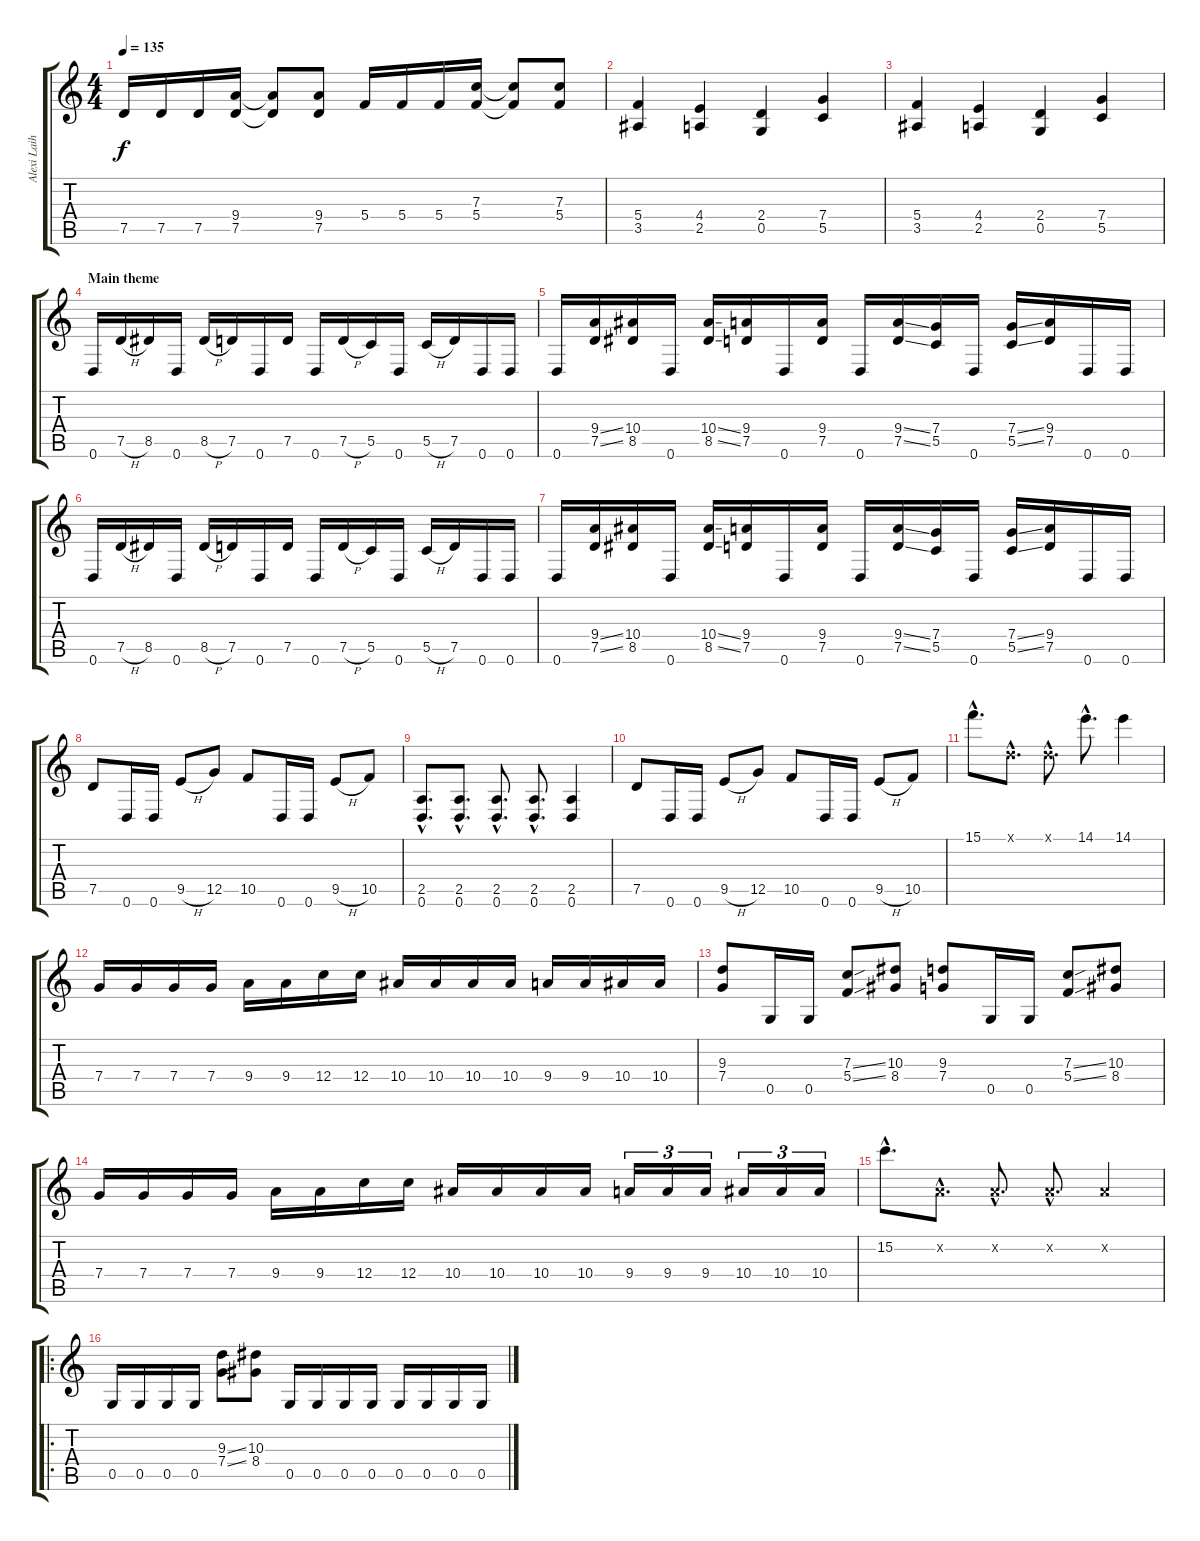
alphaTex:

\track ("Alexi Laiho" "Alexi Laih") {instrument distortionguitar}
\staff {score tabs}
\tuning (D4 A3 F3 C3 G2 D2) {hide}
\ts (4 4)
\tempo 135
\clef g2
\ks c
7.5.16{dy f} 7.5.16 7.5.16 (9.4 7.5).16 (9.4{t} 7.5{t}).8 (9.4 7.5).8 5.4.16 5.4.16 5.4.16 (7.3 5.4).16 (7.3{t} 5.4{t}).8 (7.3 5.4).8 |
(5.4 3.5).4 (4.4 2.5).4 (2.4 0.5).4 (7.4 5.5).4 |
(5.4 3.5).4 (4.4 2.5).4 (2.4 0.5).4 (7.4 5.5).4 |
\section ("" "Main theme")
0.6.16 7.5{h}.16 8.5.16 0.6.16 8.5{h}.16 7.5.16 0.6.16 7.5.16 0.6.16 7.5{h}.16 5.5.16 0.6.16 5.5{h}.16 7.5.16 0.6.16 0.6.16 |
0.6.16 (9.4{ss} 7.5{ss}).16 (10.4 8.5).16 0.6.16 (10.4{ss} 8.5{ss}).16 (9.4 7.5).16 0.6.16 (9.4 7.5).16 0.6.16 (9.4{ss} 7.5{ss}).16 (7.4 5.5).16 0.6.16 (7.4{ss} 5.5{ss}).16 (9.4 7.5).16 0.6.16 0.6.16 |
0.6.16 7.5{h}.16 8.5.16 0.6.16 8.5{h}.16 7.5.16 0.6.16 7.5.16 0.6.16 7.5{h}.16 5.5.16 0.6.16 5.5{h}.16 7.5.16 0.6.16 0.6.16 |
0.6.16 (9.4{ss} 7.5{ss}).16 (10.4 8.5).16 0.6.16 (10.4{ss} 8.5{ss}).16 (9.4 7.5).16 0.6.16 (9.4 7.5).16 0.6.16 (9.4{ss} 7.5{ss}).16 (7.4 5.5).16 0.6.16 (7.4{ss} 5.5{ss}).16 (9.4 7.5).16 0.6.16 0.6.16 |
7.5.8 0.6.16 0.6.16 9.5{h}.8 12.5.8 10.5.8 0.6.16 0.6.16 9.5{h}.8 10.5.8 |
(2.5{hac} 0.6{hac}).8{d} (2.5{hac} 0.6{hac}).8{d} (2.5{hac} 0.6{hac}).8{d} (2.5{hac} 0.6{hac}).8{d} (2.5 0.6).4 |
7.5.8 0.6.16 0.6.16 9.5{h}.8 12.5.8 10.5.8 0.6.16 0.6.16 9.5{h}.8 10.5.8 |
15.1{hac}.8{d} 0.1{hac x}.8{d} 0.1{hac x}.8{d} 14.1{hac}.8{d} 14.1.4 |
7.4.16 7.4.16 7.4.16 7.4.16 9.4.16 9.4.16 12.4.16 12.4.16 10.4.16 10.4.16 10.4.16 10.4.16 9.4.16 9.4.16 10.4.16 10.4.16 |
(9.3 7.4).8 0.5.16 0.5.16 (7.3{ss} 5.4{ss}).8 (10.3 8.4).8 (9.3 7.4).8 0.5.16 0.5.16 (7.3{ss} 5.4{ss}).8 (10.3 8.4).8 |
7.4.16 7.4.16 7.4.16 7.4.16 9.4.16 9.4.16 12.4.16 12.4.16 10.4.16 10.4.16 10.4.16 10.4.16 9.4.16{tu (3 2)} 9.4.16{tu (3 2)} 9.4.16{tu (3 2)} 10.4.16{tu (3 2)} 10.4.16{tu (3 2)} 10.4.16{tu (3 2)} |
15.2{hac}.8{d} 0.2{hac x}.8{d} 0.2{hac x}.8{d} 0.2{hac x}.8{d} 0.2{x}.4 |
\ro
0.5.16 0.5.16 0.5.16 0.5.16 (9.3{ss} 7.4{ss}).8 (10.3 8.4).8 0.5.16 0.5.16 0.5.16 0.5.16 0.5.16 0.5.16 0.5.16 0.5.16
